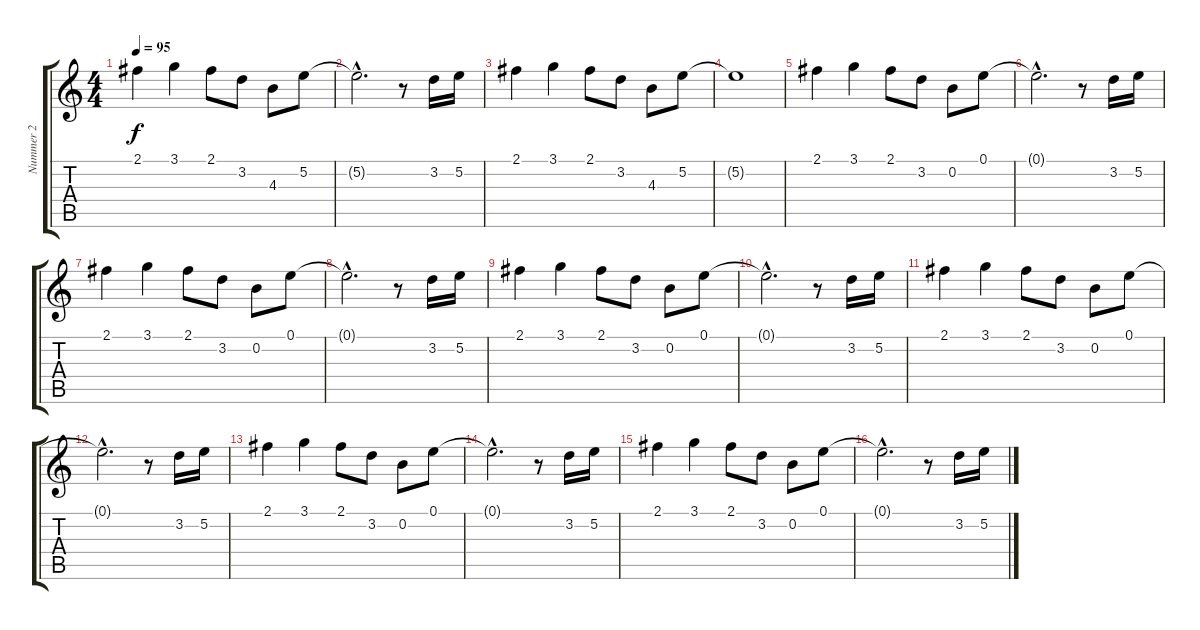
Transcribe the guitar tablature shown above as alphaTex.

\track ("Nummer 2" "Nummer 2") {instrument electricguitarclean}
\staff {score tabs}
\tuning (E4 B3 G3 D3 A2 E2) {hide}
\ts (4 4)
\tempo 95
\clef g2
\ks c
2.1.4{dy f} 3.1.4 2.1.8 3.2.8 4.3.8 5.2.8 |
5.2{hac t}.2{d} r.8 3.2.16 5.2.16 |
2.1.4 3.1.4 2.1.8 3.2.8 4.3.8 5.2.8 |
5.2{t}.1 |
2.1.4 3.1.4 2.1.8 3.2.8 0.2.8 0.1.8 |
0.1{hac t}.2{d} r.8 3.2.16 5.2.16 |
2.1.4 3.1.4 2.1.8 3.2.8 0.2.8 0.1.8 |
0.1{hac t}.2{d} r.8 3.2.16 5.2.16 |
2.1.4 3.1.4 2.1.8 3.2.8 0.2.8 0.1.8 |
0.1{hac t}.2{d} r.8 3.2.16 5.2.16 |
2.1.4 3.1.4 2.1.8 3.2.8 0.2.8 0.1.8 |
0.1{hac t}.2{d} r.8 3.2.16 5.2.16 |
2.1.4 3.1.4 2.1.8 3.2.8 0.2.8 0.1.8 |
0.1{hac t}.2{d} r.8 3.2.16 5.2.16 |
2.1.4 3.1.4 2.1.8 3.2.8 0.2.8 0.1.8 |
0.1{hac t}.2{d} r.8 3.2.16 5.2.16
